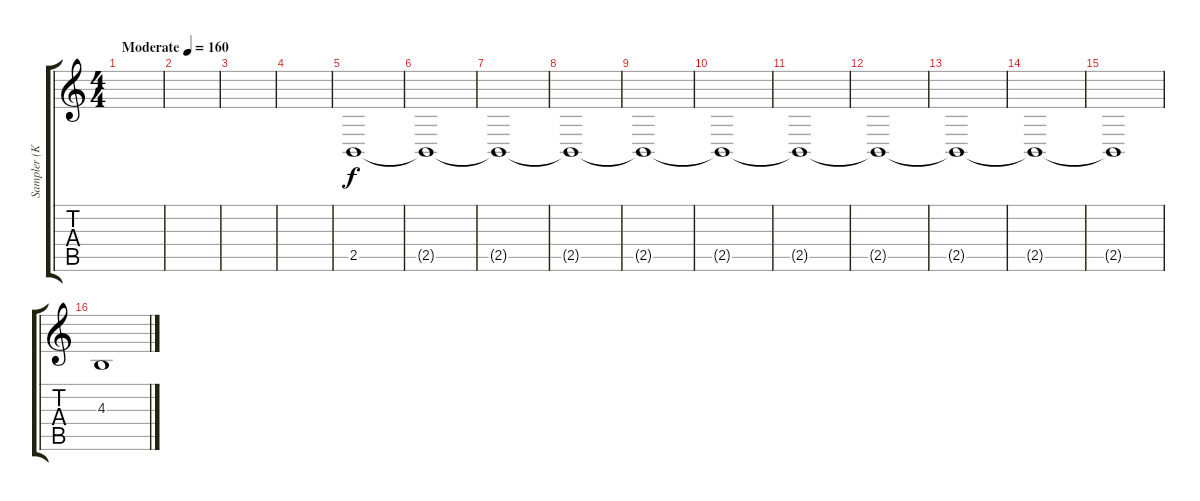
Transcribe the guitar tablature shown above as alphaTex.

\track ("Sampler (Korg M3)" "Sampler (K") {instrument applause}
\staff {score tabs}
\tuning (E4 B3 G3 D3 A2 E2) {hide}
\ts (4 4)
\tempo (160 "Moderate")
\clef g2
\ks c
|
|
|
|
2.5.1 |
2.5{t}.1 |
2.5{t}.1 |
2.5{t}.1 |
2.5{t}.1 |
2.5{t}.1 |
2.5{t}.1 |
2.5{t}.1 |
2.5{t}.1 |
2.5{t}.1 |
2.5{t}.1 |
4.3.1
